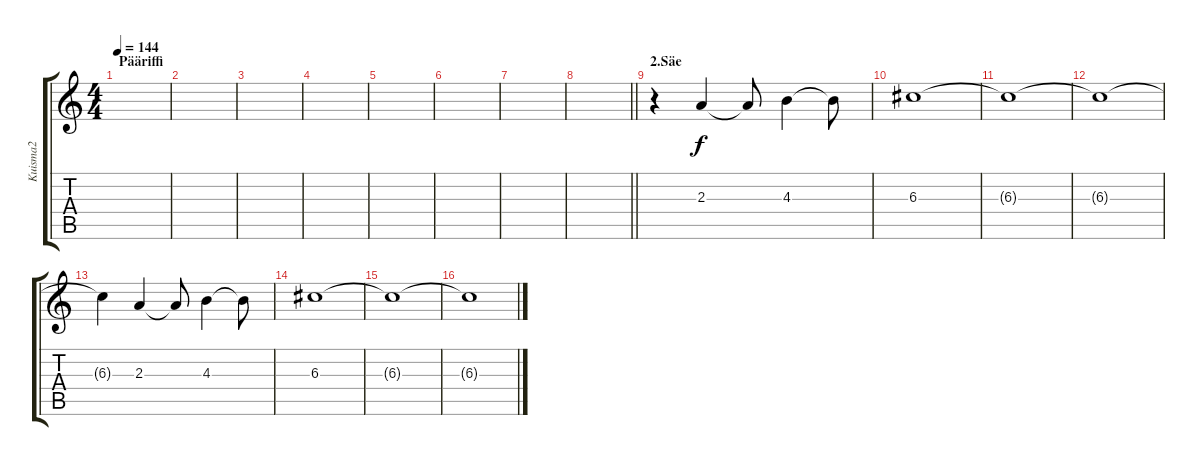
\track ("Kuisma2" "Kuisma2") {instrument electricguitarjazz}
\staff {score tabs}
\tuning (E4 B3 G3 D3 A2 D2) {hide}
\ts (4 4)
\section ("" "Pääriffi")
\tempo 144
\clef g2
\ks c
|
|
|
|
|
|
|
\barLineRight lightlight
|
\section ("" "2.Säe")
r.4 2.3.4 2.3{t}.8 4.3.4 4.3{t}.8 |
6.3.1 |
6.3{t}.1 |
6.3{t}.1 |
6.3{t}.4 2.3.4 2.3{t}.8 4.3.4 4.3{t}.8 |
6.3.1 |
6.3{t}.1 |
6.3{t}.1
